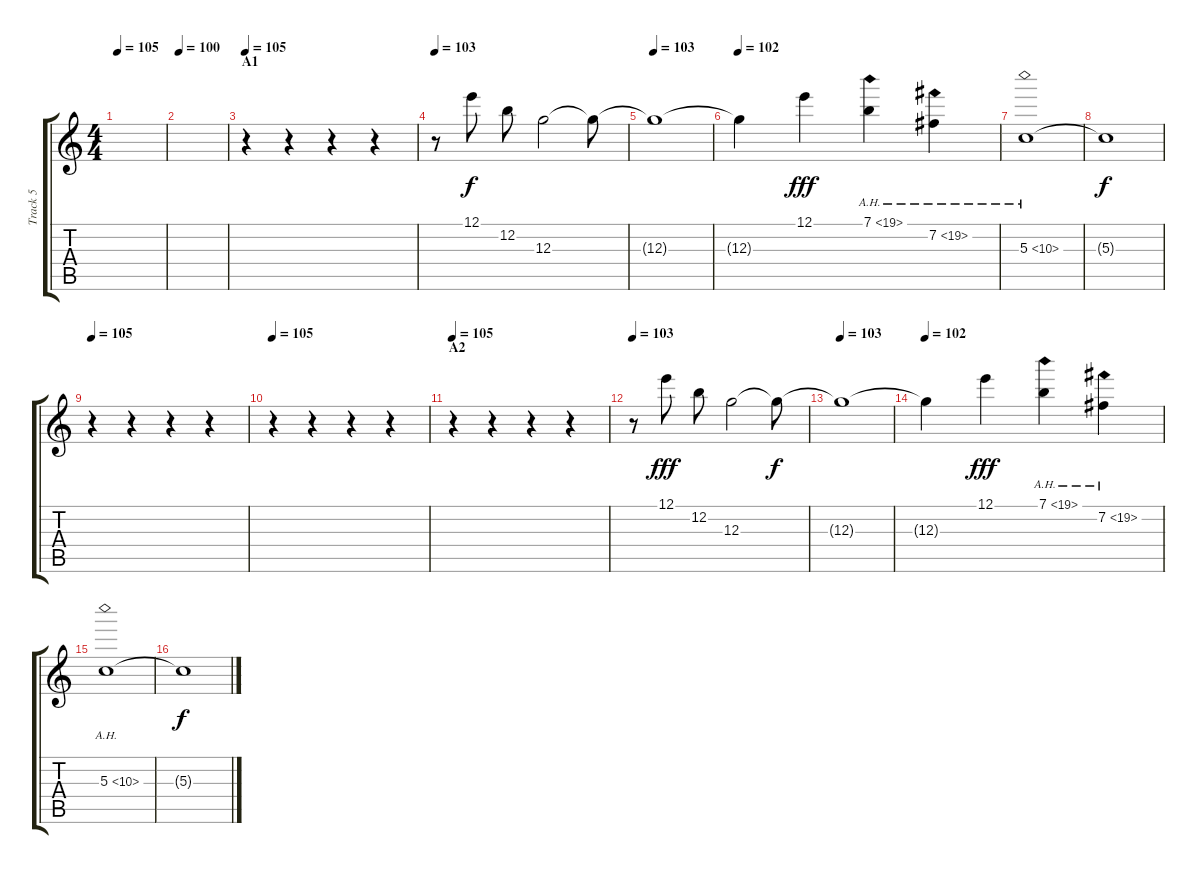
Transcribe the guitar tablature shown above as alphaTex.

\track ("Track 5" "Track 5") {instrument distortionguitar}
\staff {score tabs}
\tuning (E4 B3 G3 D3 A2 E2) {hide}
\ts (4 4)
\tempo 105
\clef g2
\ks c
|
\tempo 100
|
\section ("" "A1")
\tempo 105
r.4 r.4 r.4 r.4 |
\tempo 103
r.8 12.1.8 12.2.8 12.3.2 12.3{t}.8{dy f} |
\tempo 103
12.3{t}.1 |
\tempo 102
12.3{t}.4 12.1.4{dy fff} 7.1{ah 12}.4 7.2{ah 12}.4 |
5.3{ah 5}.1 |
5.3{t}.1{dy f} |
\tempo 105
r.4 r.4 r.4 r.4 |
\tempo 105
r.4 r.4 r.4 r.4 |
\section ("" "A2")
\tempo 105
r.4 r.4 r.4 r.4 |
\tempo 103
r.8 12.1.8{dy fff} 12.2.8 12.3.2 12.3{t}.8{dy f} |
\tempo 103
12.3{t}.1 |
\tempo 102
12.3{t}.4 12.1.4{dy fff} 7.1{ah 12}.4 7.2{ah 12}.4 |
5.3{ah 5}.1 |
5.3{t}.1{dy f}
